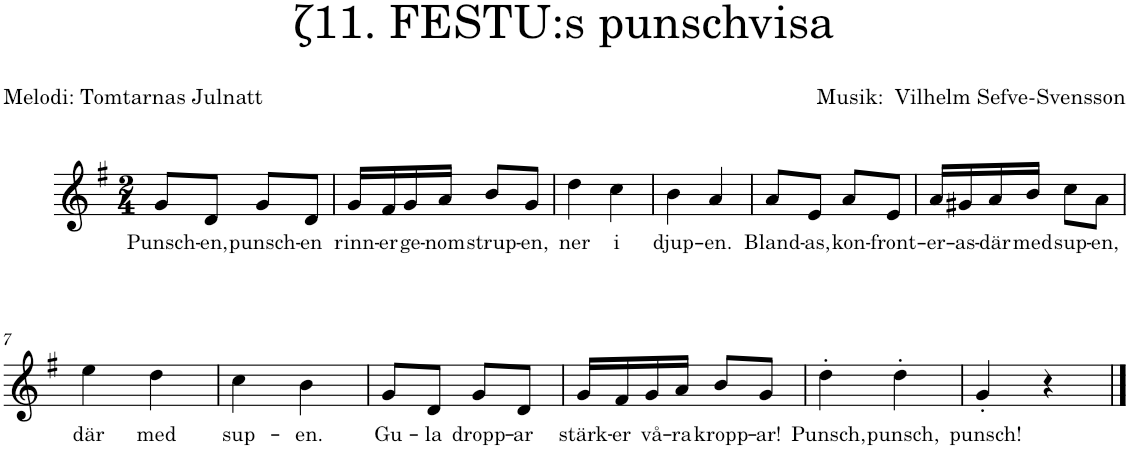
**kern	**text
*part1	*part1
*staff1	*staff1
*I"Instrument 1	*
*clefG2	*
*k[f#]	*
*M2/4	*
=1	=1
!	!LO:LY:b
8g/L	Punsch-
!	!LO:LY:b
8d/J	-en,
!	!LO:LY:b
8g/L	punsch-
!	!LO:LY:b
8d/J	-en
=2	=2
!	!LO:LY:b
16g/LL	rinn-
!	!LO:LY:b
16f#/	-er
!	!LO:LY:b
16g/	ge-
!	!LO:LY:b
16a/JJ	-nom
!	!LO:LY:b
8b/L	strup-
!	!LO:LY:b
8g/J	-en,
=3	=3
!	!LO:LY:b
4dd\	ner
!	!LO:LY:b
4cc\	i
=4	=4
!	!LO:LY:b
4b\	djup-
!	!LO:LY:b
4a/	-en.
=5	=5
!	!LO:LY:b
8a/L	Bland-
!	!LO:LY:b
8e/J	-as,
!	!LO:LY:b
8a/L	kon-
!	!LO:LY:b
8e/J	-front-
=6	=6
!	!LO:LY:b
16a/LL	-er-
!	!LO:LY:b
16g#X/	-as-
!	!LO:LY:b
16a/	-där
!	!LO:LY:b
16b/JJ	med
!	!LO:LY:b
8cc\L	sup-
!	!LO:LY:b
8a\J	-en,
!!LO:LB:g=z
=7	=7
!	!LO:LY:b
4ee\	där
!	!LO:LY:b
4dd\	med
=8	=8
!	!LO:LY:b
4cc\	sup-
!	!LO:LY:b
4b\	-en.
=9	=9
!	!LO:LY:b
8g/L	Gu-
!	!LO:LY:b
8d/J	la
!	!LO:LY:b
8g/L	dropp-
!	!LO:LY:b
8d/J	-ar
=10	=10
!	!LO:LY:b
16g/LL	stärk-
!	!LO:LY:b
16f#/	-er
!	!LO:LY:b
16g/	vå-
!	!LO:LY:b
16a/JJ	-ra
!	!LO:LY:b
8b/L	kropp-
!	!LO:LY:b
8g/J	-ar!
=11	=11
!	!LO:LY:b
4dd'\	Punsch,
!	!LO:LY:b
4dd'\	punsch,
=12	=12
!	!LO:LY:b
4g'/	punsch!
4r	.
==	==
*-	*-
